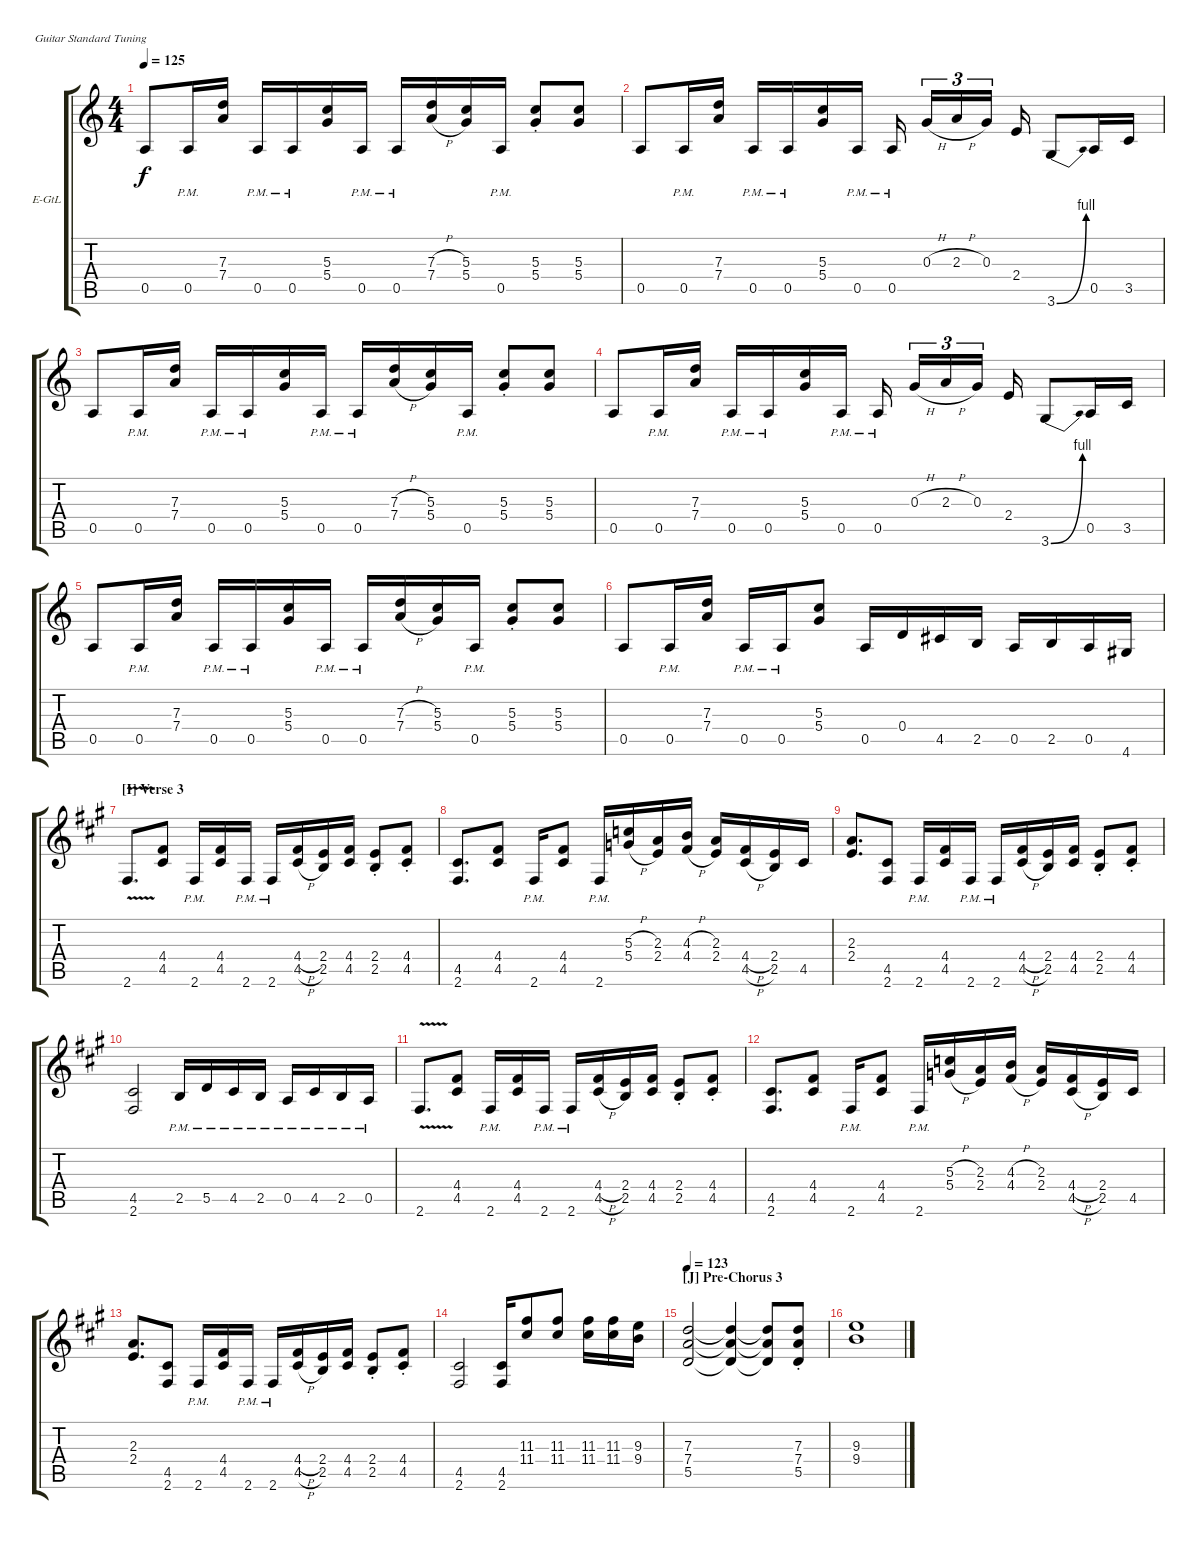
\bracketExtendMode groupsimilarinstruments
\firstSystemTrackNameOrientation horizontal
\otherSystemsTrackNameOrientation horizontal
\track ("Vivian Campbell L" "E-GtL") {instrument distortionguitar}
\staff {score tabs}
\tuning (E4 B3 G3 D3 A2 E2)
\ts (4 4)
\tempo 125
\clef g2
\ks aminor
0.5.8{dy f} 0.5{pm}.16 (7.3 7.4).16 0.5{pm}.16 0.5{pm}.16 (5.3 5.4).16 0.5{pm}.16 0.5{pm}.16 (7.3{h} 7.4{h}).16 (5.3 5.4).16 0.5{pm}.16 (5.3{st} 5.4{st}).8 (5.3 5.4).8 |
0.5.8 0.5{pm}.16 (7.3 7.4).16 0.5{pm}.16 0.5{pm}.16 (5.3 5.4).16 0.5{pm}.16 0.5{pm}.16 0.3{h}.16{tu (3 2)} 2.3{h}.16{tu (3 2)} 0.3.16{tu (3 2)} 2.4.16 3.6{be (bend 0 0 28.799999999999997 4)}.8 0.5.16 3.5.16 |
0.5.8 0.5{pm}.16 (7.3 7.4).16 0.5{pm}.16 0.5{pm}.16 (5.3 5.4).16 0.5{pm}.16 0.5{pm}.16 (7.3{h} 7.4{h}).16 (5.3 5.4).16 0.5{pm}.16 (5.3{st} 5.4{st}).8 (5.3 5.4).8 |
0.5.8 0.5{pm}.16 (7.3 7.4).16 0.5{pm}.16 0.5{pm}.16 (5.3 5.4).16 0.5{pm}.16 0.5{pm}.16 0.3{h}.16{tu (3 2)} 2.3{h}.16{tu (3 2)} 0.3.16{tu (3 2)} 2.4.16 3.6{be (bend 0 0 28.799999999999997 4)}.8 0.5.16 3.5.16 |
0.5.8 0.5{pm}.16 (7.3 7.4).16 0.5{pm}.16 0.5{pm}.16 (5.3 5.4).16 0.5{pm}.16 0.5{pm}.16 (7.3{h} 7.4{h}).16 (5.3 5.4).16 0.5{pm}.16 (5.3{st} 5.4{st}).8 (5.3 5.4).8 |
0.5.8 0.5{pm}.16 (7.3 7.4).16 0.5{pm}.16 0.5{pm}.16 (5.3 5.4).8 0.5.16 0.4.16 4.5.16 2.5.16 0.5.16 2.5.16 0.5.16 4.6.16 |
\section ("I" "Verse 3")
\ks f#minor
2.6{v}.8{d} (4.4 4.5).8 2.6{pm}.16 (4.4 4.5).16 2.6{pm}.16 2.6{pm}.16 (4.4{h} 4.5{h}).16 (2.4 2.5).16 (4.4 4.5).16 (2.4{st} 2.5{st}).8 (4.4{st} 4.5{st}).8 |
(2.6 4.5).8{d} (4.4 4.5).8 2.6{pm}.16 (4.4 4.5).8 2.6{pm}.16 (5.3{h} 5.4{h}).16 (2.3 2.4).16 (4.3{h} 4.4{h}).16 (2.3 2.4).16 (4.4{h} 4.5{h}).16 (2.4 2.5).16 4.5.16 |
(2.3 2.4).8{d} (2.6 4.5).8 2.6{pm}.16 (4.4 4.5).16 2.6{pm}.16 2.6{pm}.16 (4.4{h} 4.5{h}).16 (2.4 2.5).16 (4.4 4.5).16 (2.4{st} 2.5{st}).8 (4.4{st} 4.5{st}).8 |
(4.5 2.6).2 2.5{pm}.16 5.5{pm}.16 4.5{pm}.16 2.5{pm}.16 0.5{pm}.16 4.5{pm}.16 2.5{pm}.16 0.5{pm}.16 |
2.6{v}.8{d} (4.4 4.5).8 2.6{pm}.16 (4.4 4.5).16 2.6{pm}.16 2.6{pm}.16 (4.4{h} 4.5{h}).16 (2.4 2.5).16 (4.4 4.5).16 (2.4{st} 2.5{st}).8 (4.4{st} 4.5{st}).8 |
(2.6 4.5).8{d} (4.4 4.5).8 2.6{pm}.16 (4.4 4.5).8 2.6{pm}.16 (5.3{h} 5.4{h}).16 (2.3 2.4).16 (4.3{h} 4.4{h}).16 (2.3 2.4).16 (4.4{h} 4.5{h}).16 (2.4 2.5).16 4.5.16 |
(2.3 2.4).8{d} (2.6 4.5).8 2.6{pm}.16 (4.4 4.5).16 2.6{pm}.16 2.6{pm}.16 (4.4{h} 4.5{h}).16 (2.4 2.5).16 (4.4 4.5).16 (2.4{st} 2.5{st}).8 (4.4{st} 4.5{st}).8 |
(4.5 2.6).2 (2.6 4.5).16 (11.4 11.3).8 (11.4 11.3).8 (11.4 11.3).16 (11.3 11.4).16 (9.4 9.3).16 |
\section ("J" "Pre-Chorus 3")
\tempo 123
(5.5 7.4 7.3).2 (5.5{t} 7.4{t} 7.3{t}).4 (7.3{t} 7.4{t} 5.5{t}).8 (7.4{st} 7.3{st} 5.5{st}).8 |
(9.4 9.3).1
